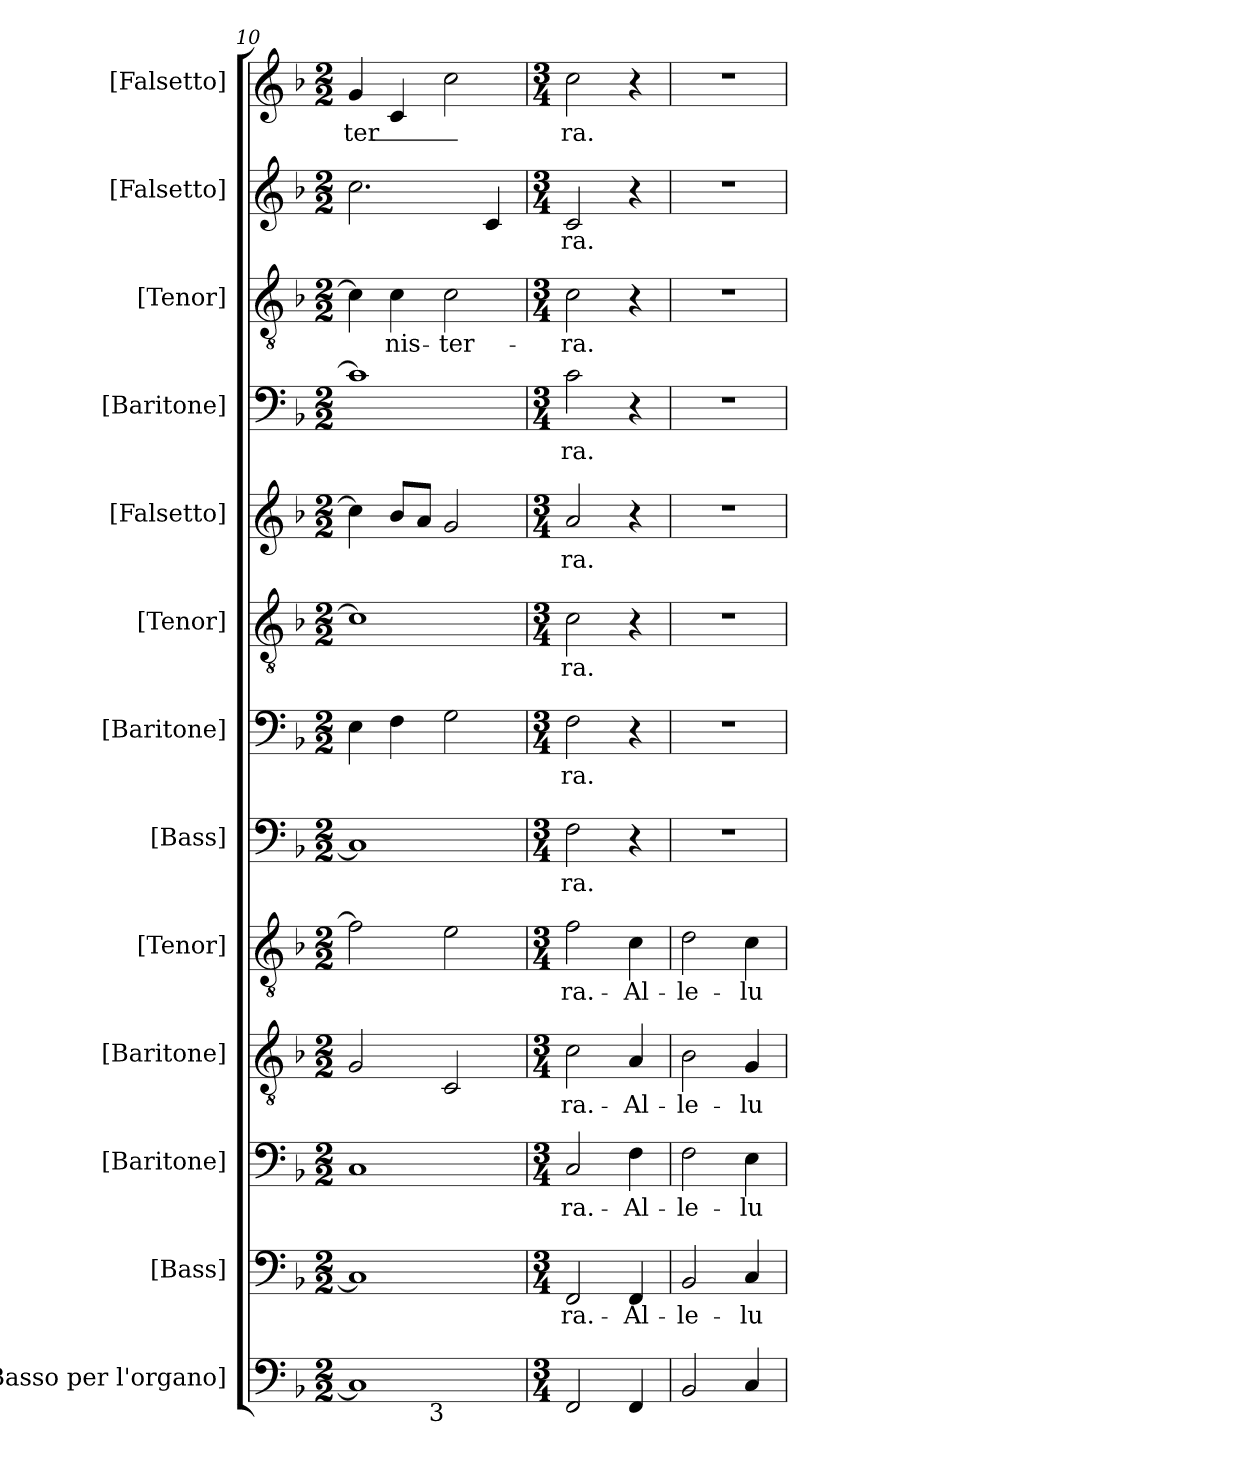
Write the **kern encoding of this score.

**kern	**kern	**text	**kern	**text	**kern	**text	**kern	**text	**kern	**text	**kern	**text	**kern	**text	**kern	**text	**kern	**text	**kern	**text	**kern	**text	**kern	**text
*part13	*part12	*part12	*part11	*part11	*part10	*part10	*part9	*part9	*part8	*part8	*part7	*part7	*part6	*part6	*part5	*part5	*part4	*part4	*part3	*part3	*part2	*part2	*part1	*part1
*staff13	*staff12	*staff12	*staff11	*staff11	*staff10	*staff10	*staff9	*staff9	*staff8	*staff8	*staff7	*staff7	*staff6	*staff6	*staff5	*staff5	*staff4	*staff4	*staff3	*staff3	*staff2	*staff2	*staff1	*staff1
*I"[Basso per l'organo]	*I"[Bass]	*	*I"[Baritone]	*	*I"[Baritone]	*	*I"[Tenor]	*	*I"[Bass]	*	*I"[Baritone]	*	*I"[Tenor]	*	*I"[Falsetto]	*	*I"[Baritone]	*	*I"[Tenor]	*	*I"[Falsetto]	*	*I"[Falsetto]	*
*	*I'B.	*	*I'Bar.	*	*I'Bar.	*	*I'T.	*	*I'B.	*	*I'Bar.	*	*I'T.	*	*I'A.	*	*I'Bar.	*	*I'T.	*	*I'A.	*	*I'A.	*
*clefF4	*clefF4	*	*clefF4	*	*clefGv2	*	*clefGv2	*	*clefF4	*	*clefF4	*	*clefGv2	*	*clefG2	*	*clefF4	*	*clefGv2	*	*clefG2	*	*clefG2	*
*	*	*	*	*	*ITrd7c12	*	*ITrd7c12	*	*	*	*	*	*ITrd7c12	*	*	*	*	*	*ITrd7c12	*	*	*	*	*
*k[b-]	*k[b-]	*	*k[b-]	*	*k[b-]	*	*k[b-]	*	*k[b-]	*	*k[b-]	*	*k[b-]	*	*k[b-]	*	*k[b-]	*	*k[b-]	*	*k[b-]	*	*k[b-]	*
*F:	*F:	*	*F:	*	*F:	*	*F:	*	*F:	*	*F:	*	*F:	*	*F:	*	*F:	*	*F:	*	*F:	*	*F:	*
*M2/2	*M2/2	*	*M2/2	*	*M2/2	*	*M2/2	*	*M2/2	*	*M2/2	*	*M2/2	*	*M2/2	*	*M2/2	*	*M2/2	*	*M2/2	*	*M2/2	*
=10	=10	=10	=10	=10	=10	=10	=10	=10	=10	=10	=10	=10	=10	=10	=10	=10	=10	=10	=10	=10	=10	=10	=10	=10
!LO:TX:b:rj:t=5	!	!	!	!	!	!	!	!	!	!	!	!	!	!	!	!	!	!	!	!	!	!	!	!
!LO:TX:t=4	!	!	!	!	!	!	!	!	!	!	!	!	!	!	!	!	!	!	!	!	!	!	!	!
!	!	!	!	!	!	!	!	!	!	!	!	!	!	!	!	!	!	!	!	!	!	!	!	!LO:LY:b:color=#000000
*^	*	*	*	*	*	*	*	*	*	*	*	*	*	*	*	*	*	*	*	*	*	*	*	*
1Ci]	2ryy	1Ci]	.	1Ci	.	2GGi/	.	2Fi\]	.	1Ci]	.	4Ei\	.	1Ci]	.	4cci\]	.	1ci]	.	4Ci\]	.	2.cci\	.	4gi/	-ter_-
!	!	!	!	!	!	!	!	!	!	!	!	!	!	!	!	!	!	!	!	!	!LO:LY:b:color=#000000	!	!	!	!
.	.	.	.	.	.	.	.	.	.	.	.	4Fi\	.	.	.	8b-i/L	.	.	.	4Ci\	-nis-	.	.	4ci/	.
.	.	.	.	.	.	.	.	.	.	.	.	.	.	.	.	8ai/J	.	.	.	.	.	.	.	.	.
!	!LO:TX:b:rj:t=3	!	!	!	!	!	!	!	!	!	!	!	!	!	!	!	!	!	!	!	!	!	!	!	!
!	!	!	!	!	!	!	!	!	!	!	!	!	!	!	!	!	!	!	!	!	!LO:LY:b:color=#000000	!	!	!	!
.	2ryy	.	.	.	.	2CCi/	.	2Ei\	.	.	.	2Gi\	.	.	.	2gi/	.	.	.	2Ci\	-ter--	.	.	2cci\	.
.	.	.	.	.	.	.	.	.	.	.	.	.	.	.	.	.	.	.	.	.	.	4ci/	.	.	.
*v	*v	*	*	*	*	*	*	*	*	*	*	*	*	*	*	*	*	*	*	*	*	*	*	*	*
=11	=11	=11	=11	=11	=11	=11	=11	=11	=11	=11	=11	=11	=11	=11	=11	=11	=11	=11	=11	=11	=11	=11	=11	=11
*M3/4	*M3/4	*	*M3/4	*	*M3/4	*	*M3/4	*	*M3/4	*	*M3/4	*	*M3/4	*	*M3/4	*	*M3/4	*	*M3/4	*	*M3/4	*	*M3/4	*
*^	*	*	*	*	*	*	*	*	*	*	*	*	*	*	*	*	*	*	*	*	*	*	*	*
!	!	!	!LO:LY:b:color=#000000	!	!	!	!	!	!	!	!	!	!	!	!	!	!	!	!	!	!	!	!	!	!
*v	*v	*	*	*	*	*	*	*	*	*	*	*	*	*	*	*	*	*	*	*	*	*	*	*	*
*^	*	*	*	*	*	*	*	*	*	*	*	*	*	*	*	*	*	*	*	*	*	*	*	*
!	!	!	!	!	!LO:LY:b:color=#000000	!	!	!	!	!	!	!	!	!	!	!	!	!	!	!	!	!	!	!	!
*v	*v	*	*	*	*	*	*	*	*	*	*	*	*	*	*	*	*	*	*	*	*	*	*	*	*
*^	*	*	*	*	*	*	*	*	*	*	*	*	*	*	*	*	*	*	*	*	*	*	*	*
!	!	!	!	!	!	!	!LO:LY:b:color=#000000	!	!	!	!	!	!	!	!	!	!	!	!	!	!	!	!	!	!
*v	*v	*	*	*	*	*	*	*	*	*	*	*	*	*	*	*	*	*	*	*	*	*	*	*	*
*^	*	*	*	*	*	*	*	*	*	*	*	*	*	*	*	*	*	*	*	*	*	*	*	*
!	!	!	!	!	!	!	!	!	!LO:LY:b:color=#000000	!	!	!	!	!	!	!	!	!	!	!	!	!	!	!	!
*v	*v	*	*	*	*	*	*	*	*	*	*	*	*	*	*	*	*	*	*	*	*	*	*	*	*
*^	*	*	*	*	*	*	*	*	*	*	*	*	*	*	*	*	*	*	*	*	*	*	*	*
!	!	!	!	!	!	!	!	!	!	!	!LO:LY:b:color=#000000	!	!	!	!	!	!	!	!	!	!	!	!	!	!
*v	*v	*	*	*	*	*	*	*	*	*	*	*	*	*	*	*	*	*	*	*	*	*	*	*	*
*^	*	*	*	*	*	*	*	*	*	*	*	*	*	*	*	*	*	*	*	*	*	*	*	*
!	!	!	!	!	!	!	!	!	!	!	!	!	!LO:LY:b:color=#000000	!	!	!	!	!	!	!	!	!	!	!	!
*v	*v	*	*	*	*	*	*	*	*	*	*	*	*	*	*	*	*	*	*	*	*	*	*	*	*
*^	*	*	*	*	*	*	*	*	*	*	*	*	*	*	*	*	*	*	*	*	*	*	*	*
!	!	!	!	!	!	!	!	!	!	!	!	!	!	!	!LO:LY:b:color=#000000	!	!	!	!	!	!	!	!	!	!
*v	*v	*	*	*	*	*	*	*	*	*	*	*	*	*	*	*	*	*	*	*	*	*	*	*	*
*^	*	*	*	*	*	*	*	*	*	*	*	*	*	*	*	*	*	*	*	*	*	*	*	*
!	!	!	!	!	!	!	!	!	!	!	!	!	!	!	!	!	!LO:LY:b:color=#000000	!	!	!	!	!	!	!	!
*v	*v	*	*	*	*	*	*	*	*	*	*	*	*	*	*	*	*	*	*	*	*	*	*	*	*
*^	*	*	*	*	*	*	*	*	*	*	*	*	*	*	*	*	*	*	*	*	*	*	*	*
!	!	!	!	!	!	!	!	!	!	!	!	!	!	!	!	!	!	!	!LO:LY:b:color=#000000	!	!	!	!	!	!
*v	*v	*	*	*	*	*	*	*	*	*	*	*	*	*	*	*	*	*	*	*	*	*	*	*	*
*^	*	*	*	*	*	*	*	*	*	*	*	*	*	*	*	*	*	*	*	*	*	*	*	*
!	!	!	!	!	!	!	!	!	!	!	!	!	!	!	!	!	!	!	!	!	!LO:LY:b:color=#000000	!	!	!	!
*v	*v	*	*	*	*	*	*	*	*	*	*	*	*	*	*	*	*	*	*	*	*	*	*	*	*
*^	*	*	*	*	*	*	*	*	*	*	*	*	*	*	*	*	*	*	*	*	*	*	*	*
!	!	!	!	!	!	!	!	!	!	!	!	!	!	!	!	!	!	!	!	!	!	!	!LO:LY:b:color=#000000	!	!
*v	*v	*	*	*	*	*	*	*	*	*	*	*	*	*	*	*	*	*	*	*	*	*	*	*	*
*^	*	*	*	*	*	*	*	*	*	*	*	*	*	*	*	*	*	*	*	*	*	*	*	*
!	!	!	!	!	!	!	!	!	!	!	!	!	!	!	!	!	!	!	!	!	!	!	!	!	!LO:LY:b:color=#000000
*v	*v	*	*	*	*	*	*	*	*	*	*	*	*	*	*	*	*	*	*	*	*	*	*	*	*
2FFi/	2FFi/	-ra.-	2Ci/	-ra.-	2Ci\	-ra.-	2Fi\	-ra.-	2Fi\	-ra.-	2Fi\	-ra.-	2Ci\	-ra.-	2ai/	-ra.-	2ci\	-ra.	2Ci\	-ra.-	2ci/	-ra.-	2cci\	-ra.-
!	!	!LO:LY:b:color=#000000	!	!	!	!	!	!	!	!	!	!	!	!	!	!	!	!	!	!	!	!	!	!
!	!	!	!	!LO:LY:b:color=#000000	!	!	!	!	!	!	!	!	!	!	!	!	!	!	!	!	!	!	!	!
!	!	!	!	!	!	!LO:LY:b:color=#000000	!	!	!	!	!	!	!	!	!	!	!	!	!	!	!	!	!	!
!	!	!	!	!	!	!	!	!LO:LY:b:color=#000000	!	!	!	!	!	!	!	!	!	!	!	!	!	!	!	!
4FFi/	4FFi/	-Al--	4Fi\	-Al--	4AAi/	-Al--	4Ci\	-Al--	4r	.	4r	.	4r	.	4r	.	4r	.	4r	.	4r	.	4r	.
=12	=12	=12	=12	=12	=12	=12	=12	=12	=12	=12	=12	=12	=12	=12	=12	=12	=12	=12	=12	=12	=12	=12	=12	=12
!	!	!LO:LY:b:color=#000000	!	!	!	!	!	!	!	!	!	!	!	!	!	!	!	!	!	!	!	!	!	!
!	!	!	!	!LO:LY:b:color=#000000	!	!	!	!	!	!	!	!	!	!	!	!	!	!	!	!	!	!	!	!
!	!	!	!	!	!	!LO:LY:b:color=#000000	!	!	!	!	!	!	!	!	!	!	!	!	!	!	!	!	!	!
!	!	!	!	!	!	!	!	!LO:LY:b:color=#000000	!LO:N:vis=1	!	!LO:N:vis=1	!	!LO:N:vis=1	!	!LO:N:vis=1	!	!LO:N:vis=1	!	!LO:N:vis=1	!	!LO:N:vis=1	!	!LO:N:vis=1	!
2BB-i/	2BB-i/	-le--	2Fi\	-le--	2BB-i\	-le--	2Di\	-le--	2.r	.	2.r	.	2.r	.	2.r	.	2.r	.	2.r	.	2.r	.	2.r	.
!	!	!LO:LY:b:color=#000000	!	!	!	!	!	!	!	!	!	!	!	!	!	!	!	!	!	!	!	!	!	!
!	!	!	!	!LO:LY:b:color=#000000	!	!	!	!	!	!	!	!	!	!	!	!	!	!	!	!	!	!	!	!
!	!	!	!	!	!	!LO:LY:b:color=#000000	!	!	!	!	!	!	!	!	!	!	!	!	!	!	!	!	!	!
!	!	!	!	!	!	!	!	!LO:LY:b:color=#000000	!	!	!	!	!	!	!	!	!	!	!	!	!	!	!	!
4Ci/	4Ci/	-lu--	4Ei\	-lu--	4GGi/	-lu--	4Ci\	-lu--	.	.	.	.	.	.	.	.	.	.	.	.	.	.	.	.
=	=	=	=	=	=	=	=	=	=	=	=	=	=	=	=	=	=	=	=	=	=	=	=	=
*-	*-	*-	*-	*-	*-	*-	*-	*-	*-	*-	*-	*-	*-	*-	*-	*-	*-	*-	*-	*-	*-	*-	*-	*-
